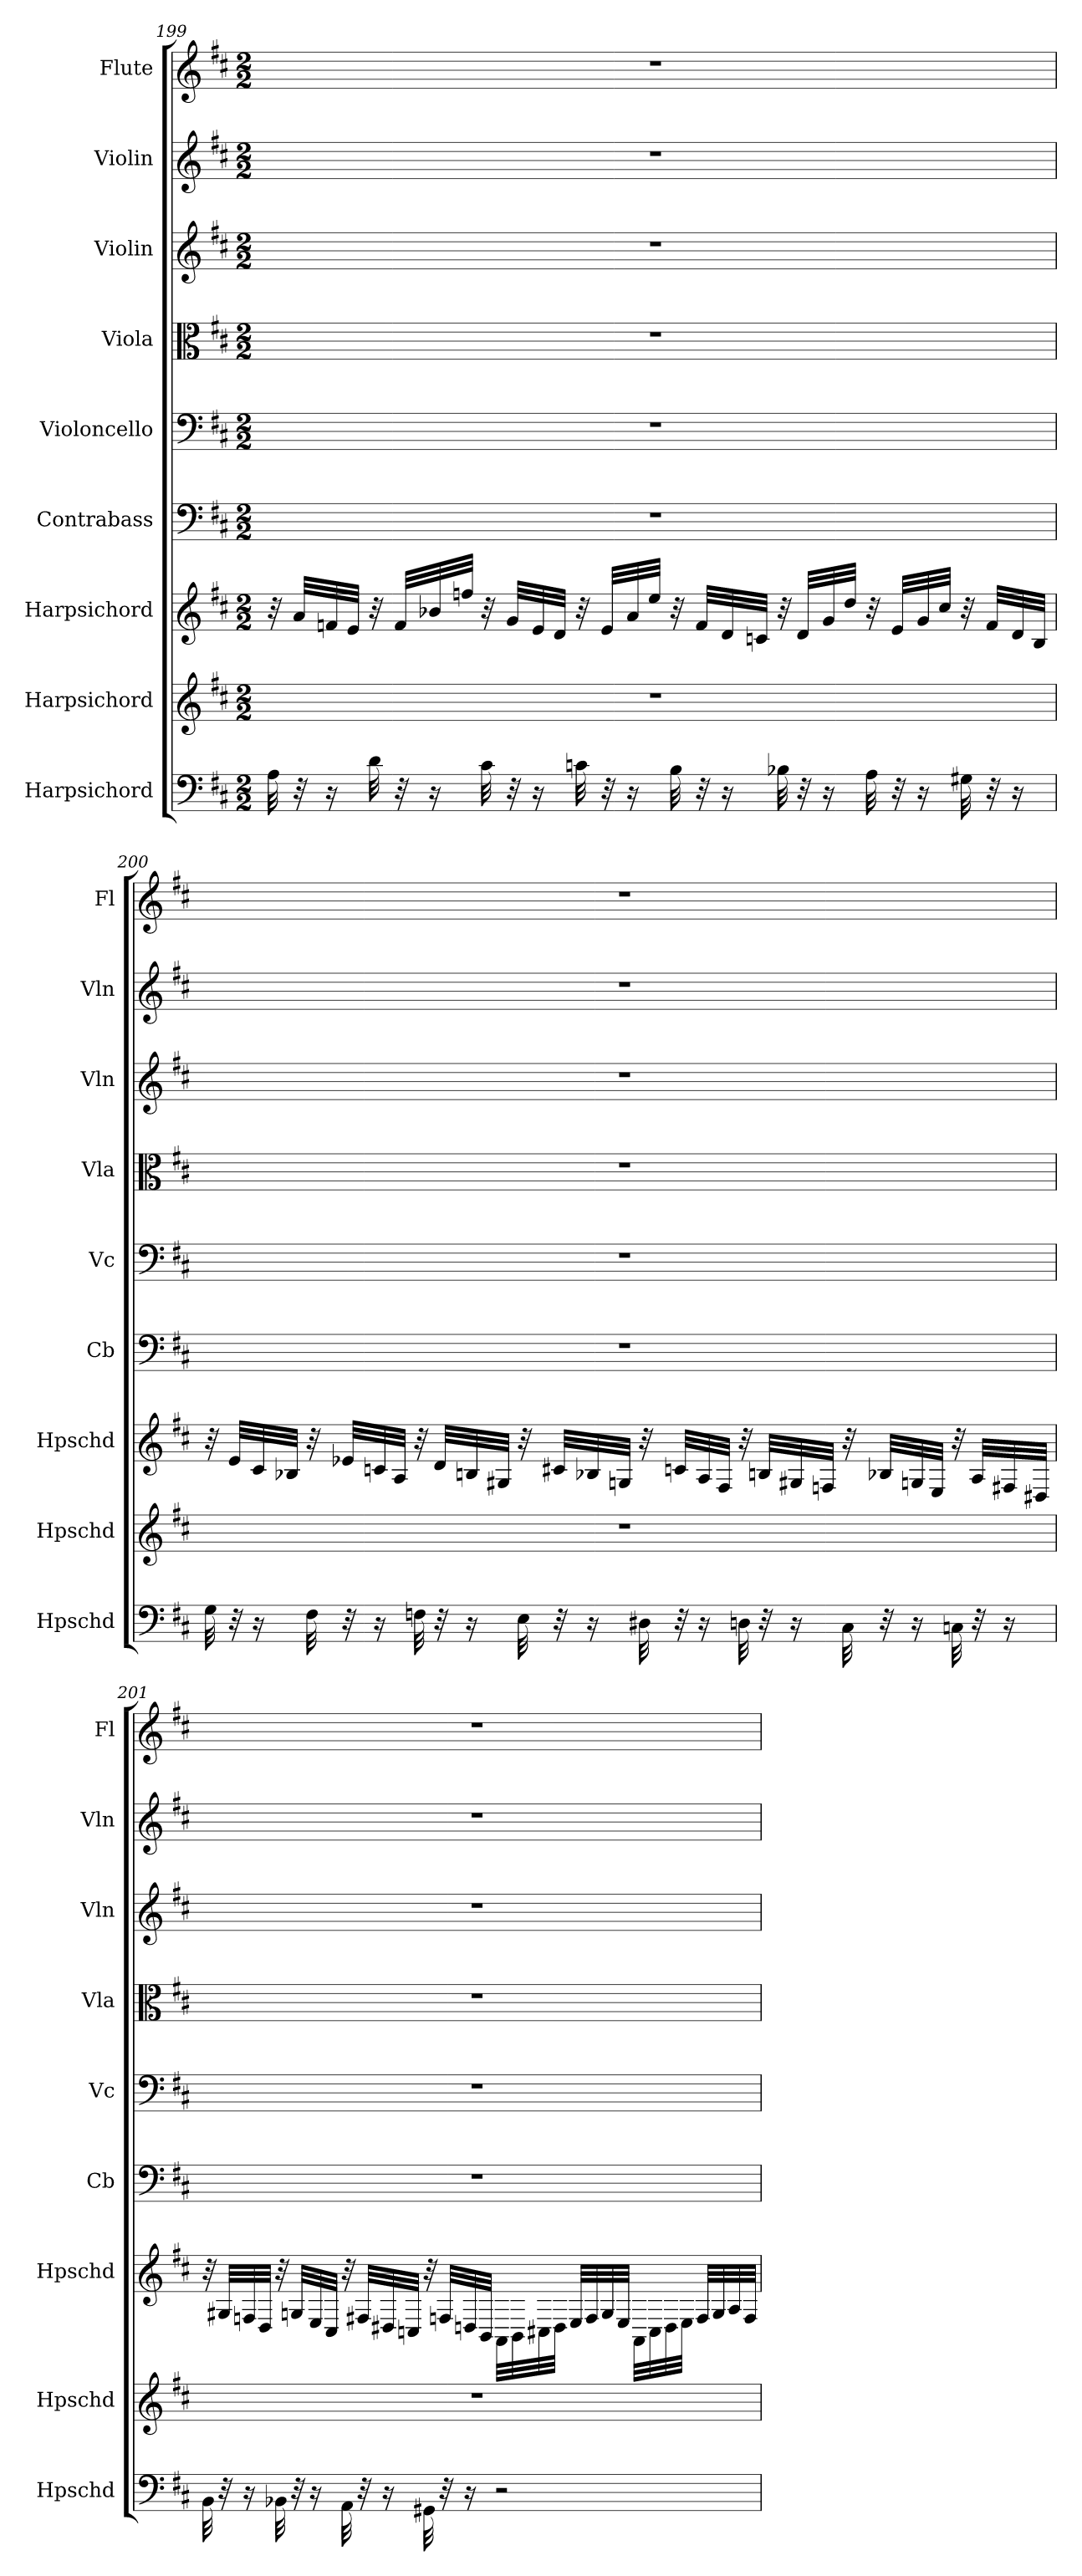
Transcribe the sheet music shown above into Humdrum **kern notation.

**kern	**kern	**kern	**kern	**kern	**kern	**kern	**kern	**kern
*part9	*part8	*part7	*part6	*part5	*part4	*part3	*part2	*part1
*staff9	*staff8	*staff7	*staff6	*staff5	*staff4	*staff3	*staff2	*staff1
*I"Harpsichord	*I"Harpsichord	*I"Harpsichord	*I"Contrabass	*I"Violoncello	*I"Viola	*I"Violin	*I"Violin	*I"Flute
*I'Hpschd	*I'Hpschd	*I'Hpschd	*I'Cb	*I'Vc	*I'Vla	*I'Vln	*I'Vln	*I'Fl
*clefF4	*clefG2	*clefG2	*clefF4	*clefF4	*clefC3	*clefG2	*clefG2	*clefG2
*k[f#c#]	*k[f#c#]	*k[f#c#]	*k[f#c#]	*k[f#c#]	*k[f#c#]	*k[f#c#]	*k[f#c#]	*k[f#c#]
*D:	*D:	*D:	*D:	*D:	*D:	*D:	*D:	*D:
*M2/2	*M2/2	*M2/2	*M2/2	*M2/2	*M2/2	*M2/2	*M2/2	*M2/2
=199	=199	=199	=199	=199	=199	=199	=199	=199
32A\	1r	32r	1r	1r	1r	1r	1r	1r
32r	.	32a/LLL	.	.	.	.	.	.
16r	.	32fn/	.	.	.	.	.	.
.	.	32e/JJJ	.	.	.	.	.	.
32d\	.	32r	.	.	.	.	.	.
32r	.	32f/LLL	.	.	.	.	.	.
16r	.	32b-X/	.	.	.	.	.	.
.	.	32ffn/JJJ	.	.	.	.	.	.
32c#\	.	32r	.	.	.	.	.	.
32r	.	32g/LLL	.	.	.	.	.	.
16r	.	32e/	.	.	.	.	.	.
.	.	32d/JJJ	.	.	.	.	.	.
32cn\	.	32r	.	.	.	.	.	.
32r	.	32e/LLL	.	.	.	.	.	.
16r	.	32a/	.	.	.	.	.	.
.	.	32ee/JJJ	.	.	.	.	.	.
32B\	.	32r	.	.	.	.	.	.
32r	.	32f/LLL	.	.	.	.	.	.
16r	.	32d/	.	.	.	.	.	.
.	.	32cn/JJJ	.	.	.	.	.	.
32B-X\	.	32r	.	.	.	.	.	.
32r	.	32d/LLL	.	.	.	.	.	.
16r	.	32g/	.	.	.	.	.	.
.	.	32dd/JJJ	.	.	.	.	.	.
32A\	.	32r	.	.	.	.	.	.
32r	.	32e/LLL	.	.	.	.	.	.
16r	.	32g/	.	.	.	.	.	.
.	.	32cc#/JJJ	.	.	.	.	.	.
32G#X\	.	32r	.	.	.	.	.	.
32r	.	32f/LLL	.	.	.	.	.	.
16r	.	32d/	.	.	.	.	.	.
.	.	32B/JJJ	.	.	.	.	.	.
=200	=200	=200	=200	=200	=200	=200	=200	=200
32G\	1r	32r	1r	1r	1r	1r	1r	1r
32r	.	32e/LLL	.	.	.	.	.	.
16r	.	32c#/	.	.	.	.	.	.
.	.	32B-X/JJJ	.	.	.	.	.	.
32F#\	.	32r	.	.	.	.	.	.
32r	.	32e-X/LLL	.	.	.	.	.	.
16r	.	32cn/	.	.	.	.	.	.
.	.	32A/JJJ	.	.	.	.	.	.
32Fn\	.	32r	.	.	.	.	.	.
32r	.	32d/LLL	.	.	.	.	.	.
16r	.	32Bn/	.	.	.	.	.	.
.	.	32G#X/JJJ	.	.	.	.	.	.
32E\	.	32r	.	.	.	.	.	.
32r	.	32c#X/LLL	.	.	.	.	.	.
16r	.	32B-X/	.	.	.	.	.	.
.	.	32Gn/JJJ	.	.	.	.	.	.
32D#X\	.	32r	.	.	.	.	.	.
32r	.	32cn/LLL	.	.	.	.	.	.
16r	.	32A/	.	.	.	.	.	.
.	.	32F#/JJJ	.	.	.	.	.	.
32Dn\	.	32r	.	.	.	.	.	.
32r	.	32Bn/LLL	.	.	.	.	.	.
16r	.	32G#X/	.	.	.	.	.	.
.	.	32Fn/JJJ	.	.	.	.	.	.
32C#\	.	32r	.	.	.	.	.	.
32r	.	32B-X/LLL	.	.	.	.	.	.
16r	.	32Gn/	.	.	.	.	.	.
.	.	32E/JJJ	.	.	.	.	.	.
32Cn\	.	32r	.	.	.	.	.	.
32r	.	32A/LLL	.	.	.	.	.	.
16r	.	32F#X/	.	.	.	.	.	.
.	.	32D#X/JJJ	.	.	.	.	.	.
=201	=201	=201	=201	=201	=201	=201	=201	=201
32BB\	1r	32r	1r	1r	1r	1r	1r	1r
32r	.	32G#X/LLL	.	.	.	.	.	.
16r	.	32Fn/	.	.	.	.	.	.
.	.	32D/JJJ	.	.	.	.	.	.
32BB-X\	.	32r	.	.	.	.	.	.
32r	.	32Gn/LLL	.	.	.	.	.	.
16r	.	32E/	.	.	.	.	.	.
.	.	32C#/JJJ	.	.	.	.	.	.
32AA\	.	32r	.	.	.	.	.	.
32r	.	32F#X/LLL	.	.	.	.	.	.
16r	.	32D#X/	.	.	.	.	.	.
.	.	32Cn/JJJ	.	.	.	.	.	.
32GG#X\	.	32r	.	.	.	.	.	.
32r	.	32Fn/LLL	.	.	.	.	.	.
16r	.	32Dn/	.	.	.	.	.	.
.	.	32BB/JJJ	.	.	.	.	.	.
2r	.	32AA\LLL	.	.	.	.	.	.
.	.	32BB\	.	.	.	.	.	.
.	.	32C#X\	.	.	.	.	.	.
.	.	32D\JJJ	.	.	.	.	.	.
.	.	32E/LLL	.	.	.	.	.	.
.	.	32F/	.	.	.	.	.	.
.	.	32G/	.	.	.	.	.	.
.	.	32E/JJJ	.	.	.	.	.	.
.	.	32AA\LLL	.	.	.	.	.	.
.	.	32C#\	.	.	.	.	.	.
.	.	32D\	.	.	.	.	.	.
.	.	32E\JJJ	.	.	.	.	.	.
.	.	32F/LLL	.	.	.	.	.	.
.	.	32G/	.	.	.	.	.	.
.	.	32A/	.	.	.	.	.	.
.	.	32F/JJJ	.	.	.	.	.	.
=	=	=	=	=	=	=	=	=
*-	*-	*-	*-	*-	*-	*-	*-	*-
